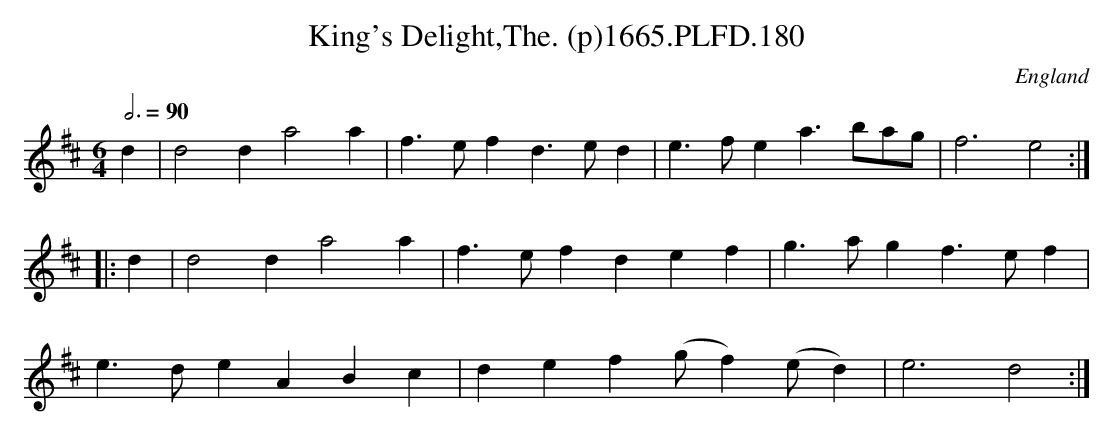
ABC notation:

X:1
T:King's Delight,The. (p)1665.PLFD.180
M:6/4
L:1/4
Q:3/4=90
O:England
K:D
d|d2da2a|f>efd>ed|e>fea>ba/g/|f3e2:|
|:d|d2da2a|f>efdef|g>agf>ef|
e>deABc|def(g/f)(e/d)|e3d2:|
